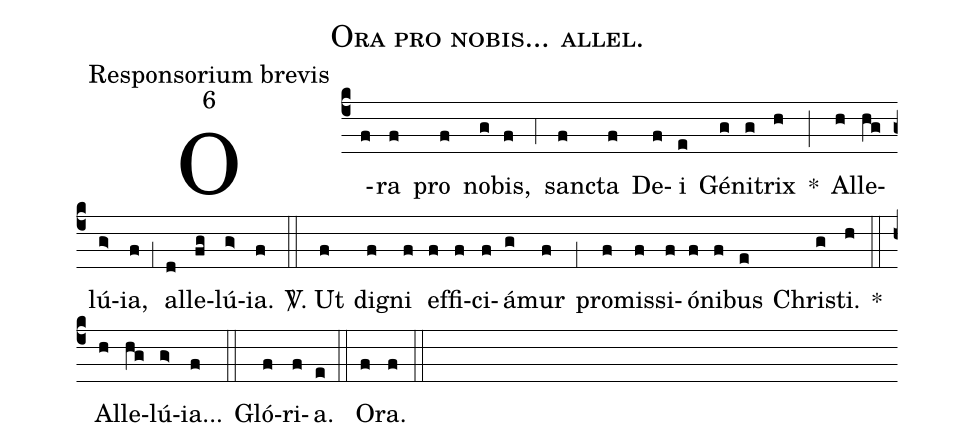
name:Ora pro nobis... allel.;
office-part:Responsorium brevis;
mode:6;
%%
(c4) O(f)ra(f) pro(f) no(g)bis,(f) (,4) san(f)cta(f) De(f)i(e) Gé(g)ni(g)trix(h) *(;) Al(h)le(hg)lú(g>)ia,(f) (,1) al(d)le(fg)lú(g>)ia.(f) (::)

<sp>V/</sp>. Ut(f) di(f)gni(f) ef(f)fi(f)ci(f)á(g)mur(f) (,1) pro(f)mis(f)si(f)ó(f)ni(f)bus(e) Chri(g)sti.(h) *(::) Al(h)le(hg)lú(g>)ia...(f) (::)

Gló(f)ri(f)a.(e) (::)
O(f)ra.(f) (::)
